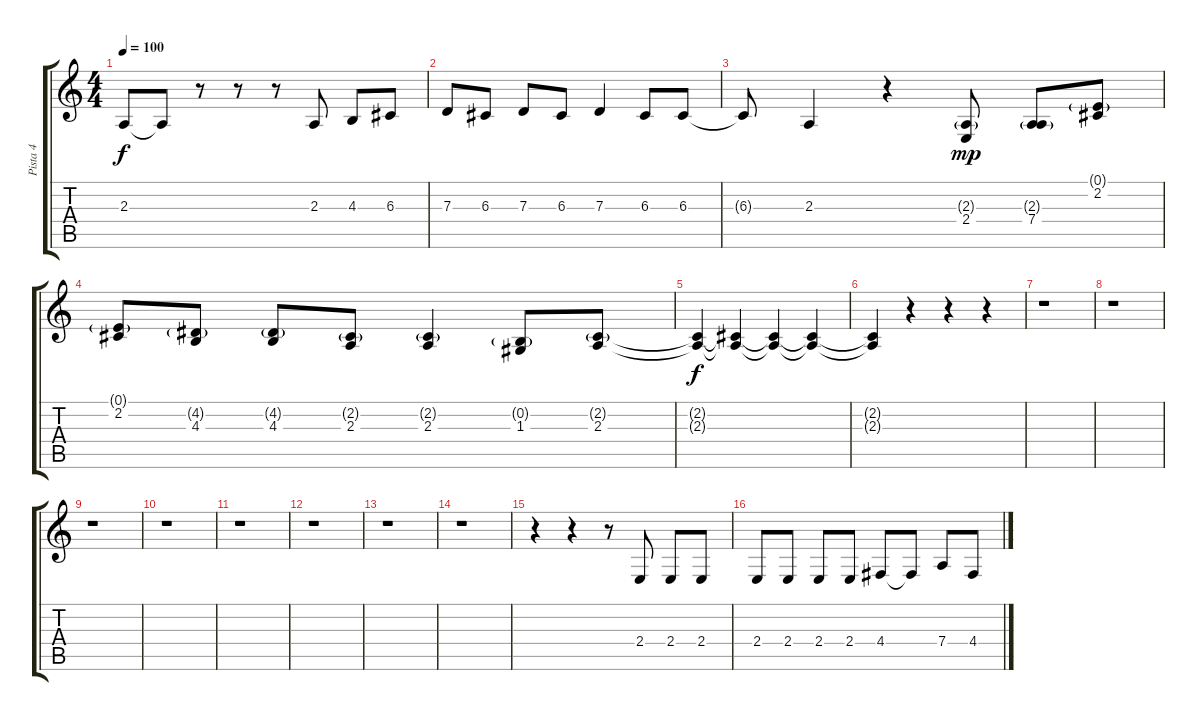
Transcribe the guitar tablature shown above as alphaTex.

\track ("Pista 4" "Pista 4") {instrument accordion}
\staff {score tabs}
\tuning (E4 B3 G3 D3 A2 E2) {hide}
\ts (4 4)
\tempo 100
\clef g2
\ks c
2.3{t}.8{dy f} 2.3{t}.8 r.8 r.8 r.8 2.3.8 4.3.8 6.3.8 |
7.3.8 6.3.8 7.3.8 6.3.8 7.3.4 6.3.8 6.3.8 |
6.3{t}.8 2.3.4 r.4 (2.3{g} 2.4).8{dy mp} (2.3{g} 7.4).8 (0.1{g} 2.2).8 |
(0.1{g} 2.2).8 (4.2{g} 4.3).8 (4.2{g} 4.3).8 (2.2{g} 2.3).8 (2.2{g} 2.3).4 (0.2{g} 1.3).8 (2.2{g} 2.3).8 |
(2.2{t} 2.3{t}).4{dy f} (2.2{t} 2.3{t}).4 (2.2{t} 2.3{t}).4 (2.2{t} 2.3{t}).4 |
(2.2{t} 2.3{t}).4 r.4 r.4 r.4 |
r.1 |
r.1 |
r.1 |
r.1 |
r.1 |
r.1 |
r.1 |
r.1 |
r.4 r.4 r.8 2.4.8 2.4.8 2.4.8 |
2.4.8 2.4.8 2.4.8 2.4.8 4.4.8 4.4{t}.8 7.4.8 4.4.8
